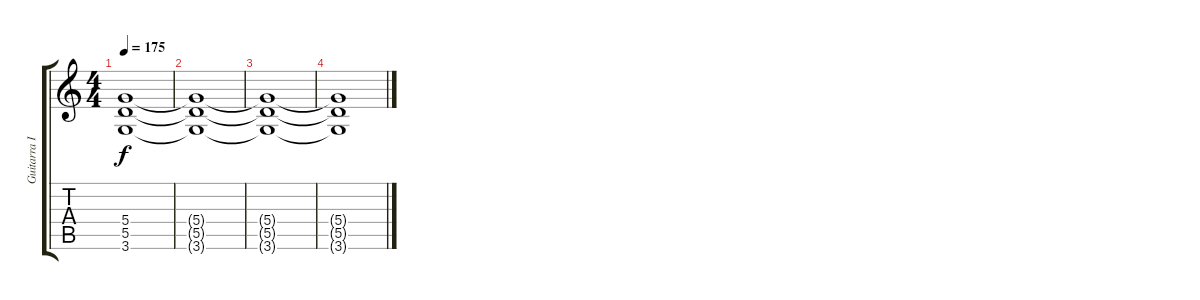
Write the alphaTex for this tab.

\track ("Guitarra II | Rodrigo" "Guitarra I") {instrument distortionguitar}
\staff {score tabs}
\tuning (E4 B3 G3 D3 A2 E2) {hide}
\ts (4 4)
\tempo 175
\clef g2
\ks c
(5.4{t} 5.5{t} 3.6{t}).1{dy f volume 10} |
(5.4{t} 5.5{t} 3.6{t}).1 |
(5.4{t} 5.5{t} 3.6{t}).1 |
(5.4{t} 5.5{t} 3.6{t}).1
